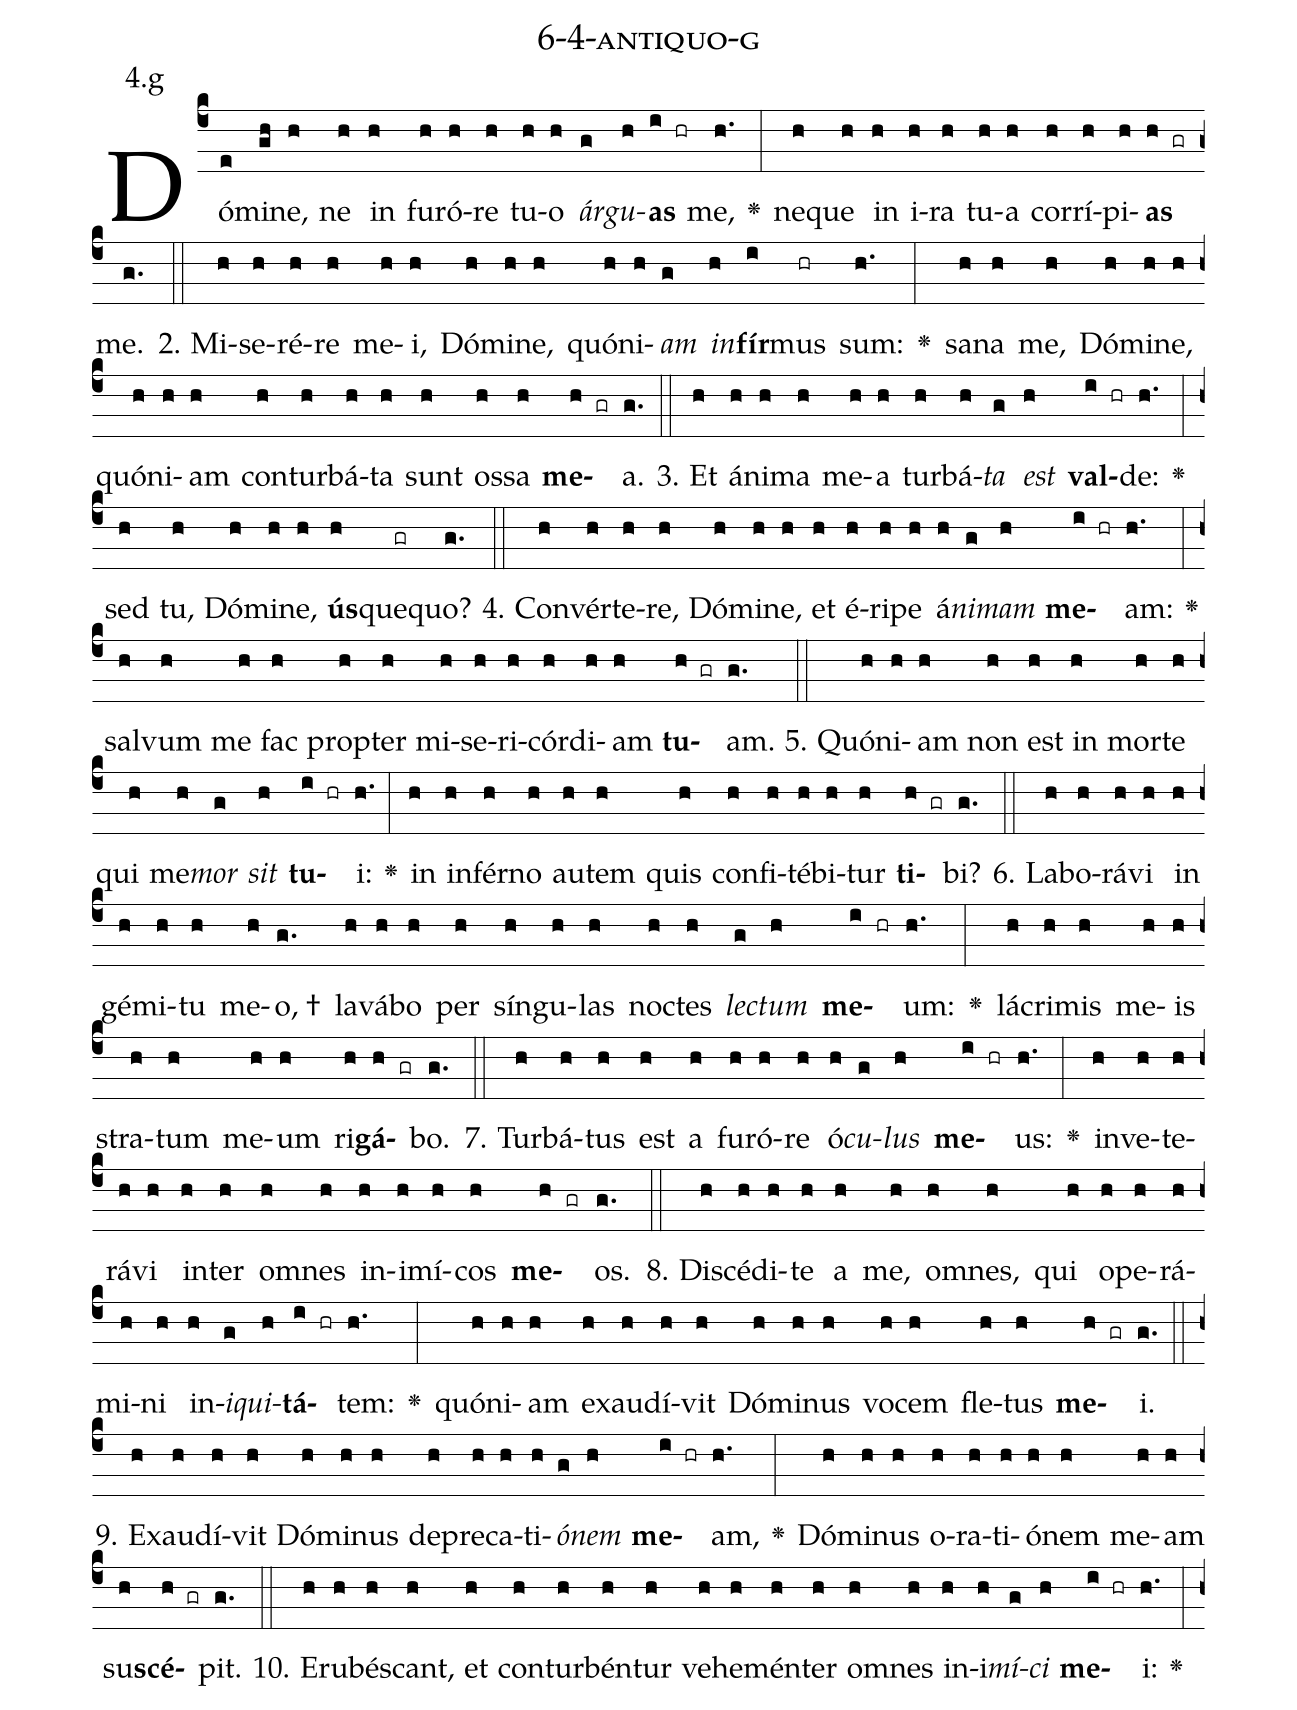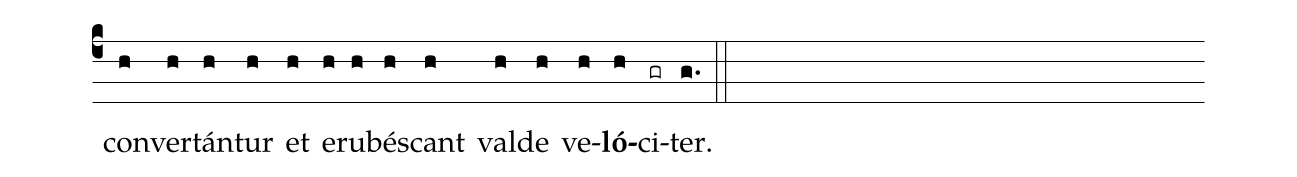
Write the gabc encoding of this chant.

name: 6-4-antiquo-g;
annotation: 4.g;
%%
(c4)Dó(e)mi(gh)ne,(h) ne(h) in(h) fu(h)ró(h)re(h) tu(h)o(h) <i>ár</i>(g)<i>gu</i>(h)<b>as</b>(i hr) me,(h.) <v>\greheightstar</v>(:) ne(h)que(h) in(h) i(h)ra(h) tu(h)a(h) cor(h)rí(h)pi(h)<b>as</b>(h gr) me.(g.) (::)
2. Mi(h)se(h)ré(h)re(h) me(h)i,(h) Dó(h)mi(h)ne,(h) quón(h)i(h)<i>am</i>(g) <i>in</i>(h)<b>fír</b>(i)mus(hr) sum:(h.) <v>\greheightstar</v>(:) sa(h)na(h) me,(h) Dó(h)mi(h)ne,(h) quón(h)i(h)am(h) con(h)tur(h)bá(h)ta(h) sunt(h) os(h)sa(h) <b>me</b>(h gr)a.(g.) (::)
3. Et(h) á(h)ni(h)ma(h) me(h)a(h) tur(h)bá(h)<i>ta</i>(g) <i>est</i>(h) <b>val</b>(i hr)de:(h.) <v>\greheightstar</v>(:) sed(h) tu,(h) Dó(h)mi(h)ne,(h) <b>ús</b>(h)que(gr)quo?(g.) (::)
4. Con(h)vér(h)te(h)re,(h) Dó(h)mi(h)ne,(h) et(h) é(h)ri(h)pe(h) á(h)<i>ni</i>(g)<i>mam</i>(h) <b>me</b>(i hr)am:(h.) <v>\greheightstar</v>(:) sal(h)vum(h) me(h) fac(h) prop(h)ter(h) mi(h)se(h)ri(h)cór(h)di(h)am(h) <b>tu</b>(h gr)am.(g.) (::)
5. Quón(h)i(h)am(h) non(h) est(h) in(h) mor(h)te(h) qui(h) me(h)<i>mor</i>(g) <i>sit</i>(h) <b>tu</b>(i hr)i:(h.) <v>\greheightstar</v>(:) in(h) in(h)fér(h)no(h) au(h)tem(h) quis(h) con(h)fi(h)té(h)bi(h)tur(h) <b>ti</b>(h gr)bi?(g.) (::)
6. La(h)bo(h)rá(h)vi(h) in(h) gé(h)mi(h)tu(h) me(h)o, †(g.) la(h)vá(h)bo(h) per(h) sín(h)gu(h)las(h) noc(h)tes(h) <i>lec</i>(g)<i>tum</i>(h) <b>me</b>(i hr)um:(h.) <v>\greheightstar</v>(:) lá(h)cri(h)mis(h) me(h)is(h) stra(h)tum(h) me(h)um(h) ri(h)<b>gá</b>(h gr)bo.(g.) (::)
7. Tur(h)bá(h)tus(h) est(h) a(h) fu(h)ró(h)re(h) ó(h)<i>cu</i>(g)<i>lus</i>(h) <b>me</b>(i hr)us:(h.) <v>\greheightstar</v>(:) in(h)ve(h)te(h)rá(h)vi(h) in(h)ter(h) om(h)nes(h) in(h)i(h)mí(h)cos(h) <b>me</b>(h gr)os.(g.) (::)
8. Di(h)scé(h)di(h)te(h) a(h) me,(h) om(h)nes,(h) qui(h) o(h)pe(h)rá(h)mi(h)ni(h) in(h)<i>i</i>(g)<i>qui</i>(h)<b>tá</b>(i hr)tem:(h.) <v>\greheightstar</v>(:) quón(h)i(h)am(h) ex(h)au(h)dí(h)vit(h) Dó(h)mi(h)nus(h) vo(h)cem(h) fle(h)tus(h) <b>me</b>(h gr)i.(g.) (::)
9. Ex(h)au(h)dí(h)vit(h) Dó(h)mi(h)nus(h) de(h)pre(h)ca(h)ti(h)<i>ó</i>(g)<i>nem</i>(h) <b>me</b>(i hr)am,(h.) <v>\greheightstar</v>(:) Dó(h)mi(h)nus(h) o(h)ra(h)ti(h)ó(h)nem(h) me(h)am(h) su(h)<b>scé</b>(h gr)pit.(g.) (::)
10. E(h)ru(h)bés(h)cant,(h) et(h) con(h)tur(h)bén(h)tur(h) ve(h)he(h)mén(h)ter(h) om(h)nes(h) in(h)i(h)<i>mí</i>(g)<i>ci</i>(h) <b>me</b>(i hr)i:(h.) <v>\greheightstar</v>(:) con(h)ver(h)tán(h)tur(h) et(h) e(h)ru(h)bés(h)cant(h) val(h)de(h) ve(h)<b>ló</b>(h)ci(gr)ter.(g.) (::)
